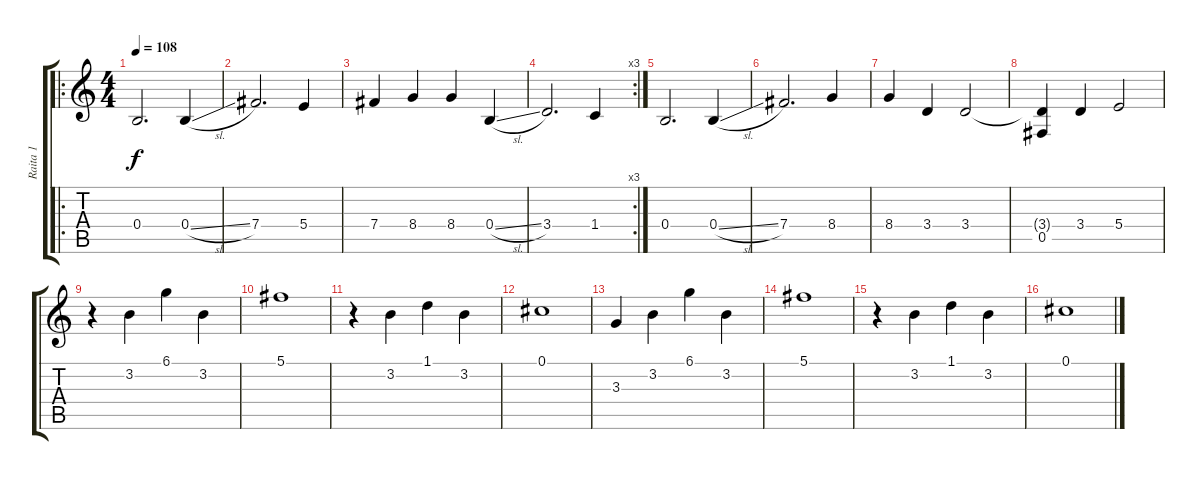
\track ("Raita 1" "Raita 1") {instrument distortionguitar}
\staff {score tabs}
\tuning (Db4 Ab3 E3 B2 Gb2 B1) {hide}
\ro
\ts (4 4)
\tempo 108
\clef g2
\ks c
0.4.2{d dy f instrument distortionguitar} 0.4{sl}.4 |
7.4.2{d} 5.4.4 |
7.4.4 8.4.4 8.4.4 0.4{sl}.4 |
\rc 3
3.4.2{d} 1.4.4 |
0.4.2{d} 0.4{sl}.4 |
7.4.2{d} 8.4.4 |
8.4.4 3.4.4 3.4.2 |
(3.4{t} 0.5).4 3.4.4 5.4.2 |
r.4{instrument electricguitarclean} 3.2.4 6.1.4 3.2.4 |
5.1.1 |
r.4 3.2.4 1.1.4 3.2.4 |
0.1.1 |
3.3.4 3.2.4 6.1.4 3.2.4 |
5.1.1 |
r.4 3.2.4 1.1.4 3.2.4 |
0.1.1
